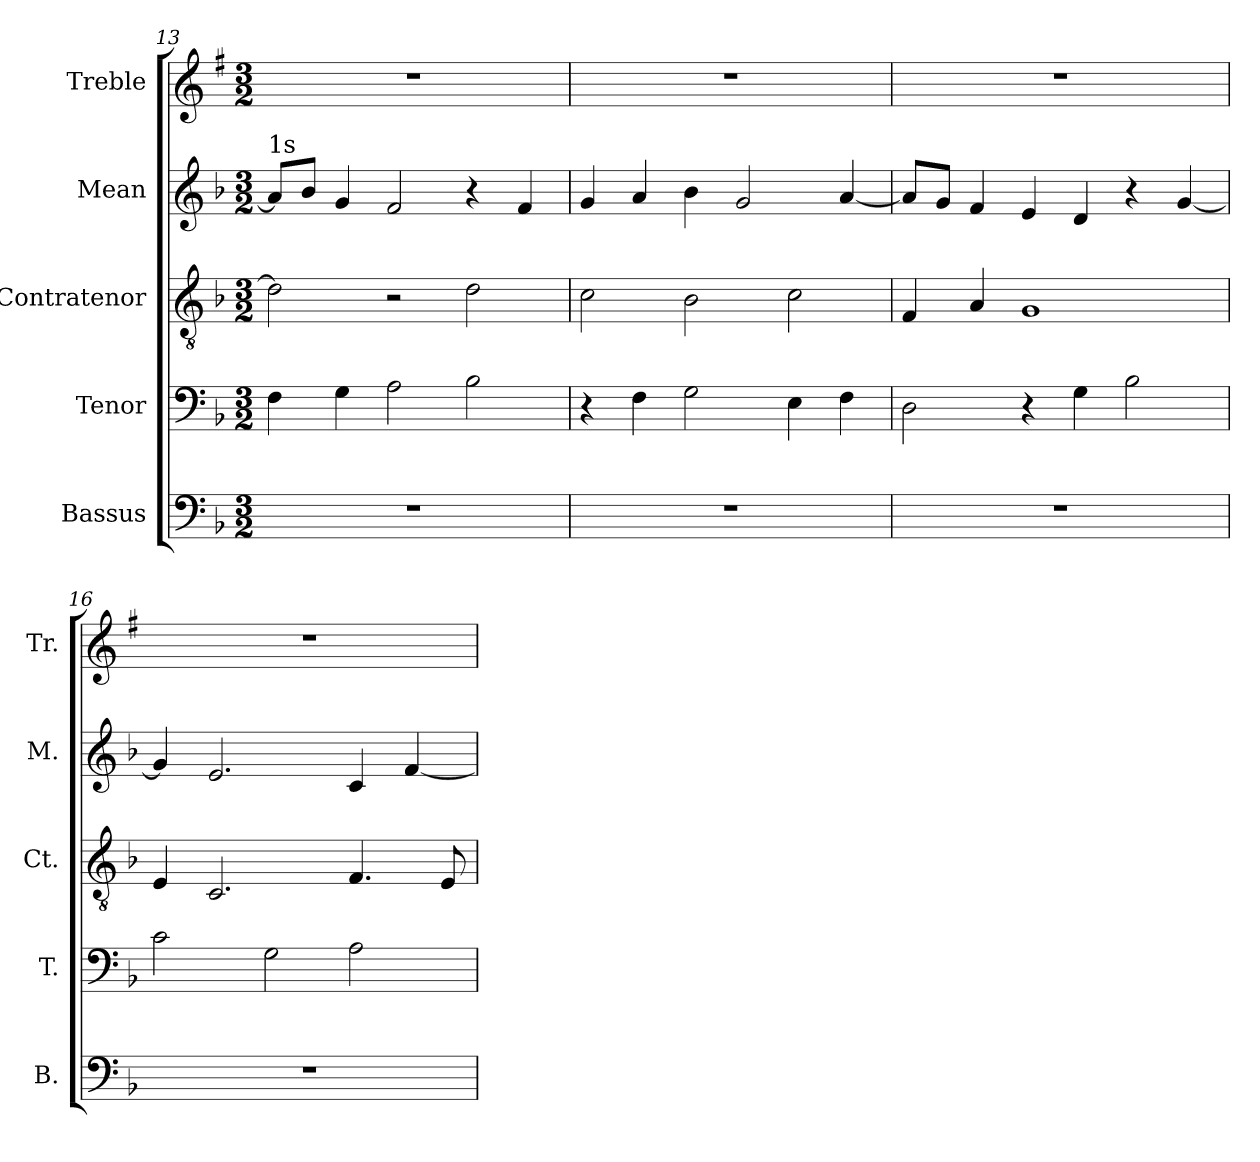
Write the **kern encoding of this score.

**kern	**kern	**kern	**kern	**kern
*part5	*part4	*part3	*part2	*part1
*staff5	*staff4	*staff3	*staff2	*staff1
*I"Bassus	*I"Tenor	*I"Contratenor	*I"Mean	*I"Treble
*I'B.	*I'T.	*I'Ct.	*I'M.	*I'Tr.
!!LO:LB:g=z
*clefF4	*clefF4	*clefGv2	*clefG2	*clefG2
*ITrd7c12	*	*	*	*ITrd1c2
*k[b-]	*k[b-]	*k[b-]	*k[b-]	*k[b-]
*F:	*F:	*F:	*F:	*F:
*M3/2	*M3/2	*M3/2	*M3/2	*M3/2
=13	=13	=13	=13	=13
!	!	!	!LO:TX:a:t=1s	!
1.r	4F\	2d\]	8a/L]	1.r
.	.	.	8b-/J	.
.	4G\	.	4g/	.
.	2A\	2r	2f/	.
.	2B-\	2d\	4r	.
.	.	.	4f/	.
=14	=14	=14	=14	=14
1.r	4r	2c\	4g/	1.r
.	4F\	.	4a/	.
.	2G\	2B-\	4b-\	.
.	.	.	2g/	.
.	4E\	2c\	.	.
.	4F\	.	[<4a/	.
=15	=15	=15	=15	=15
1.r	2D\	4F/	8a/L]	1.r
.	.	.	8g/J	.
.	.	4A/	4f/	.
.	4r	1G	4e/	.
.	4G\	.	4d/	.
.	2B-\	.	4r	.
.	.	.	[<4g/	.
=16	=16	=16	=16	=16
1.r	2c\	4E/	4g/]	1.r
.	.	2.C/	2.e/	.
.	2G\	.	.	.
.	2A\	4.F/	4c/	.
.	.	.	[<4f/	.
.	.	8E/	.	.
=	=	=	=	=
*-	*-	*-	*-	*-
